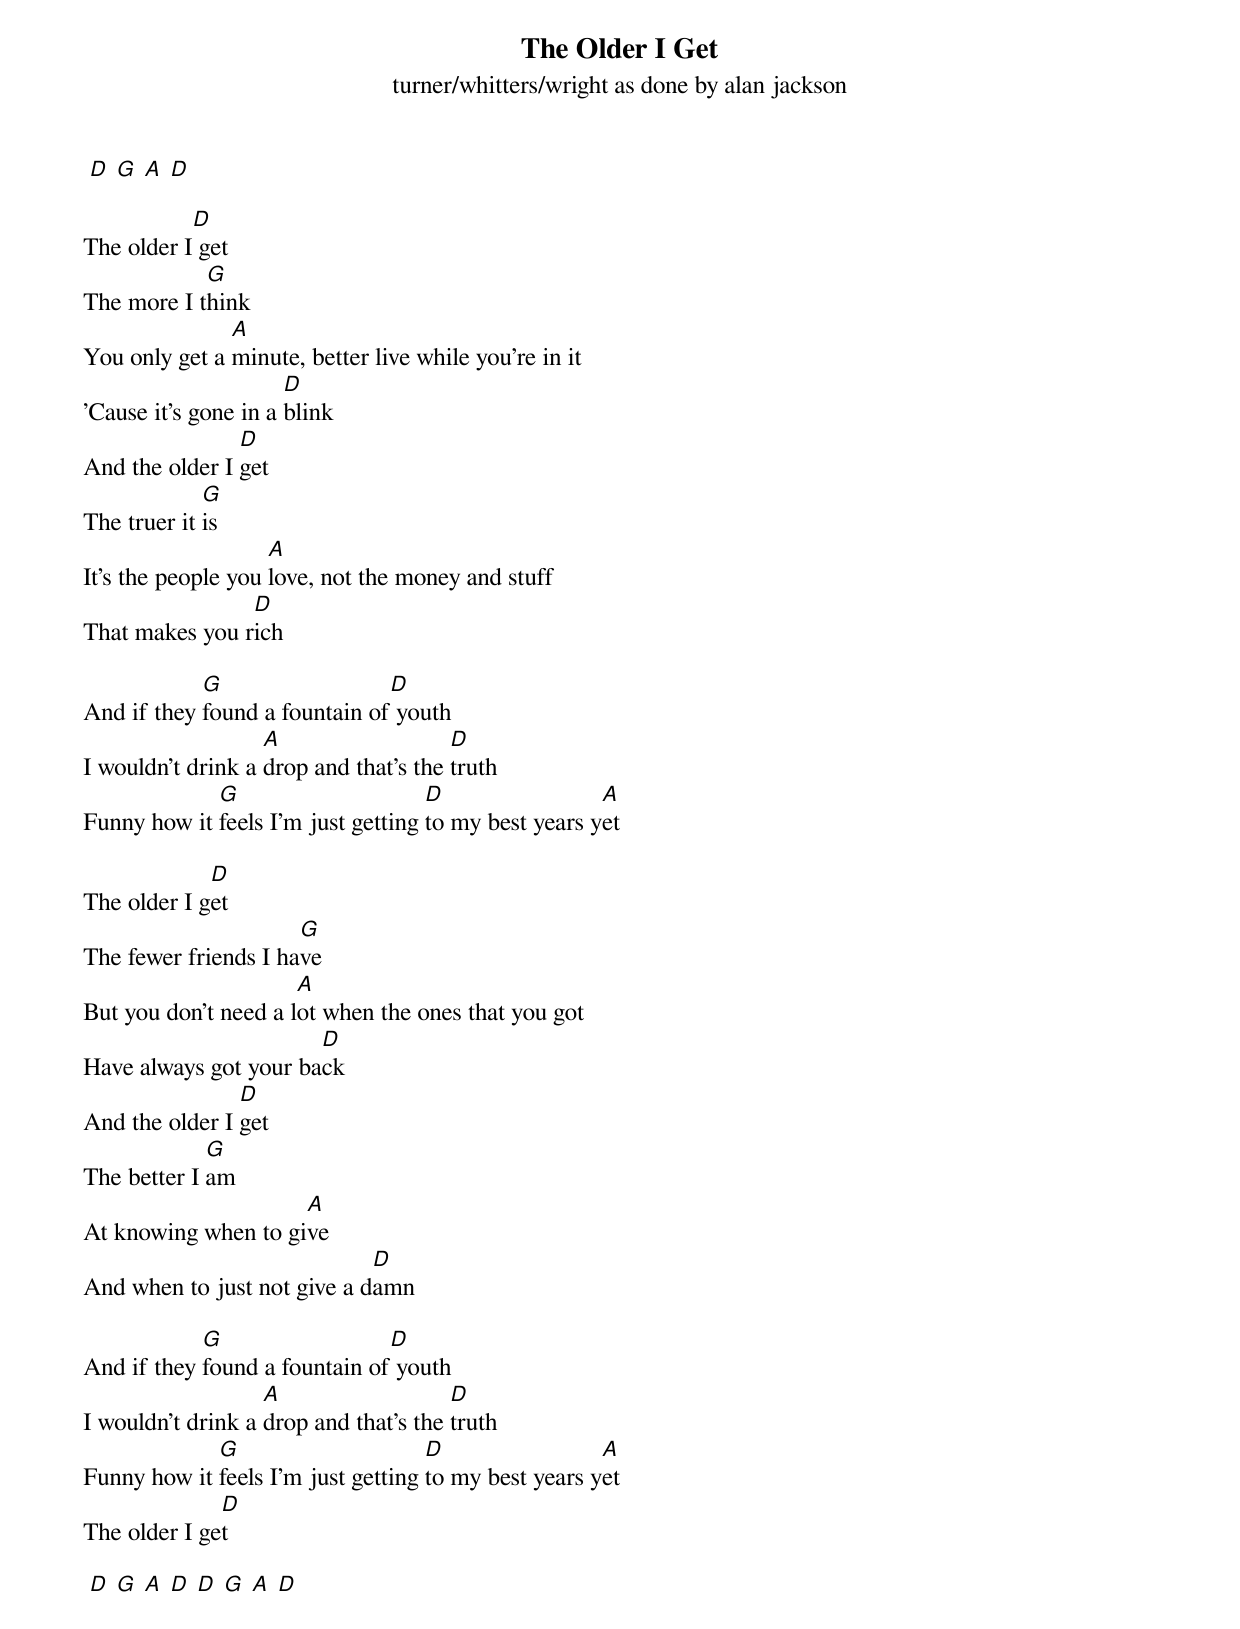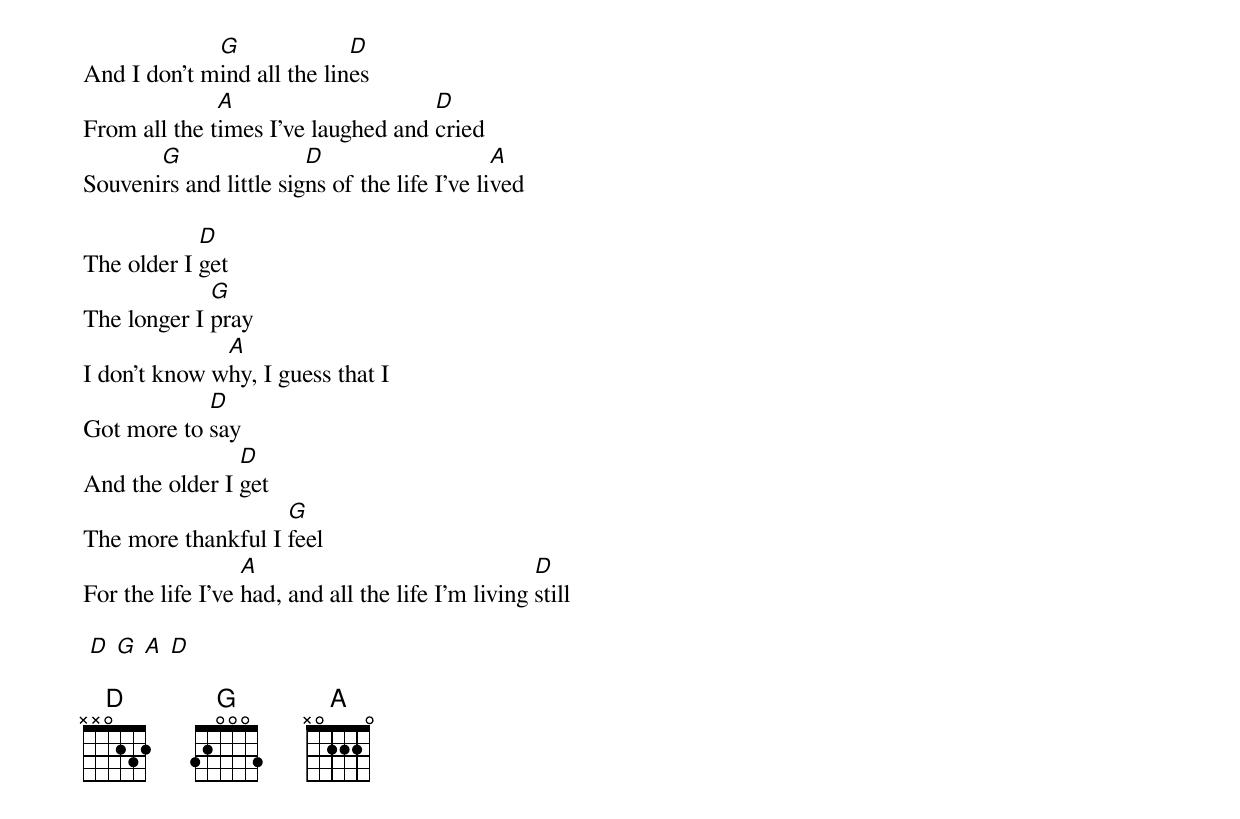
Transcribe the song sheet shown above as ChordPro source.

{title: The Older I Get}
{subtitle: turner/whitters/wright as done by alan jackson}
 [D] [G] [A] [D]

The older I[D] get
The more I t[G]hink
You only get a [A]minute, better live while you're in it
'Cause it's gone in a [D]blink
And the older I [D]get
The truer it [G]is
It's the people you [A]love, not the money and stuff
That makes you r[D]ich

And if they [G]found a fountain of[D] youth
I wouldn't drink a [A]drop and that's the [D]truth
Funny how it [G]feels I'm just getting [D]to my best years y[A]et

The older I g[D]et
The fewer friends I ha[G]ve
But you don't need a l[A]ot when the ones that you got
Have always got your ba[D]ck
And the older I [D]get
The better I [G]am
At knowing when to gi[A]ve
And when to just not give a d[D]amn

And if they [G]found a fountain of[D] youth
I wouldn't drink a [A]drop and that's the [D]truth
Funny how it [G]feels I'm just getting [D]to my best years y[A]et
The older I ge[D]t

 [D] [G] [A] [D] [D] [G] [A] [D]

And I don't m[G]ind all the lin[D]es
From all the t[A]imes I've laughed and [D]cried
Souveni[G]rs and little sig[D]ns of the life I've li[A]ved

The older I [D]get
The longer I [G]pray
I don't know w[A]hy, I guess that I
Got more to [D]say
And the older I [D]get
The more thankful I [G]feel
For the life I've [A]had, and all the life I'm living [D]still

 [D] [G] [A] [D]

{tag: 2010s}
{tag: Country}
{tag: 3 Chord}
